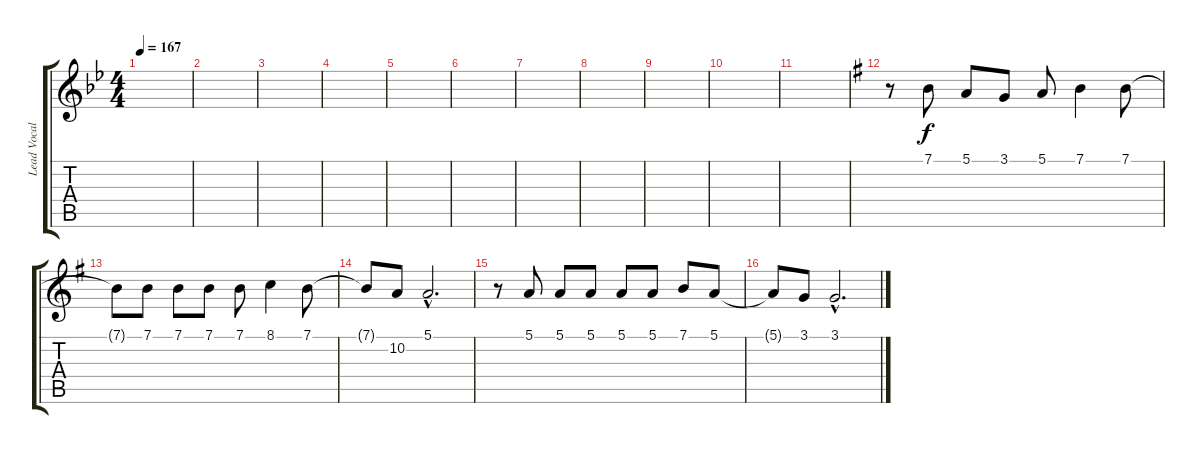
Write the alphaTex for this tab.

\track ("Lead Vocal" "Lead Vocal") {instrument clavinet}
\staff {score tabs}
\tuning (E4 B3 G3 D3 A2 E2) {hide}
\ts (4 4)
\tempo 167
\clef g2
\ks gminor
|
|
|
|
|
|
|
|
|
|
|
\ks eminor
r.8 7.1.8 5.1.8 3.1.8 5.1.8 7.1.4 7.1.8 |
7.1{t}.8 7.1.8 7.1.8 7.1.8 7.1.8 8.1.4 7.1.8 |
7.1{t}.8 10.2.8 5.1{hac}.2{d} |
r.8 5.1.8 5.1.8 5.1.8 5.1.8 5.1.8 7.1.8 5.1.8 |
5.1{t}.8 3.1.8 3.1{hac}.2{d}
